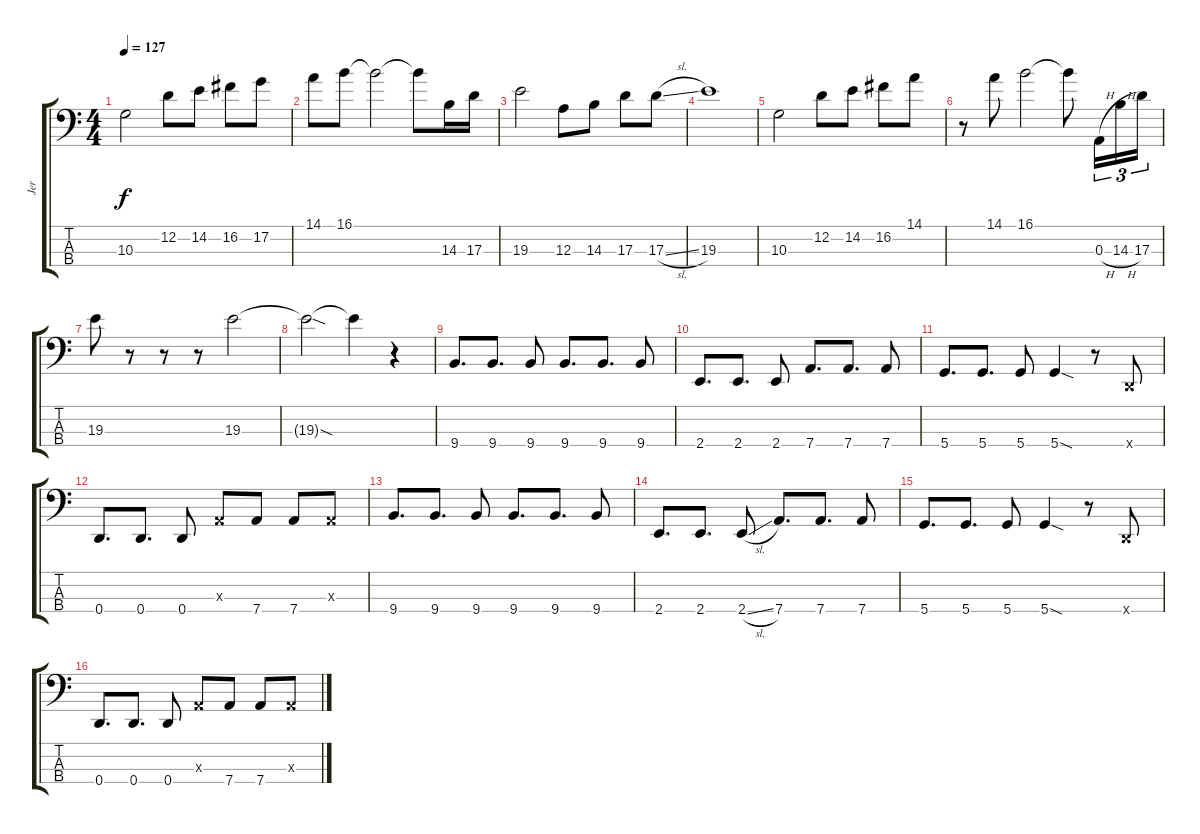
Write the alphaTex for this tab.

\track ("Jer" "Jer") {instrument electricbassfinger}
\staff {score tabs}
\tuning (G2 D2 A1 D1) {hide}
\ts (4 4)
\tempo 127
\clef f4
\ks c
10.3.2{dy f} 12.2.8 14.2.8 16.2.8 17.2.8 |
14.1.8 16.1.8 16.1{t}.2 16.1{t}.8 14.3.16 17.3.16 |
19.3.2 12.3.8 14.3.8 17.3.8 17.3{sl}.8 |
19.3.1 |
10.3.2 12.2.8 14.2.8 16.2.8 14.1.8 |
r.8 14.1.8 16.1.2 16.1{t}.8 0.3{h}.16{tu (3 2)} 14.3{h}.16{tu (3 2)} 17.3.16{tu (3 2)} |
19.3.8 r.8 r.8 r.8 19.3.2 |
19.3{sod t}.2 19.3{t}.4 r.4 |
9.4.8{d} 9.4.8{d} 9.4.8 9.4.8{d} 9.4.8{d} 9.4.8 |
2.4.8{d} 2.4.8{d} 2.4.8 7.4.8{d} 7.4.8{d} 7.4.8 |
5.4.8{d} 5.4.8{d} 5.4.8 5.4{sod}.4 r.8 0.4{x}.8 |
0.4.8{d} 0.4.8{d} 0.4.8 0.3{x}.8 7.4.8 7.4.8 0.3{x}.8 |
9.4.8{d} 9.4.8{d} 9.4.8 9.4.8{d} 9.4.8{d} 9.4.8 |
2.4.8{d} 2.4.8{d} 2.4{sl}.8 7.4.8{d} 7.4.8{d} 7.4.8 |
5.4.8{d} 5.4.8{d} 5.4.8 5.4{sod}.4 r.8 0.4{x}.8 |
0.4.8{d} 0.4.8{d} 0.4.8 0.3{x}.8 7.4.8 7.4.8 0.3{x}.8
